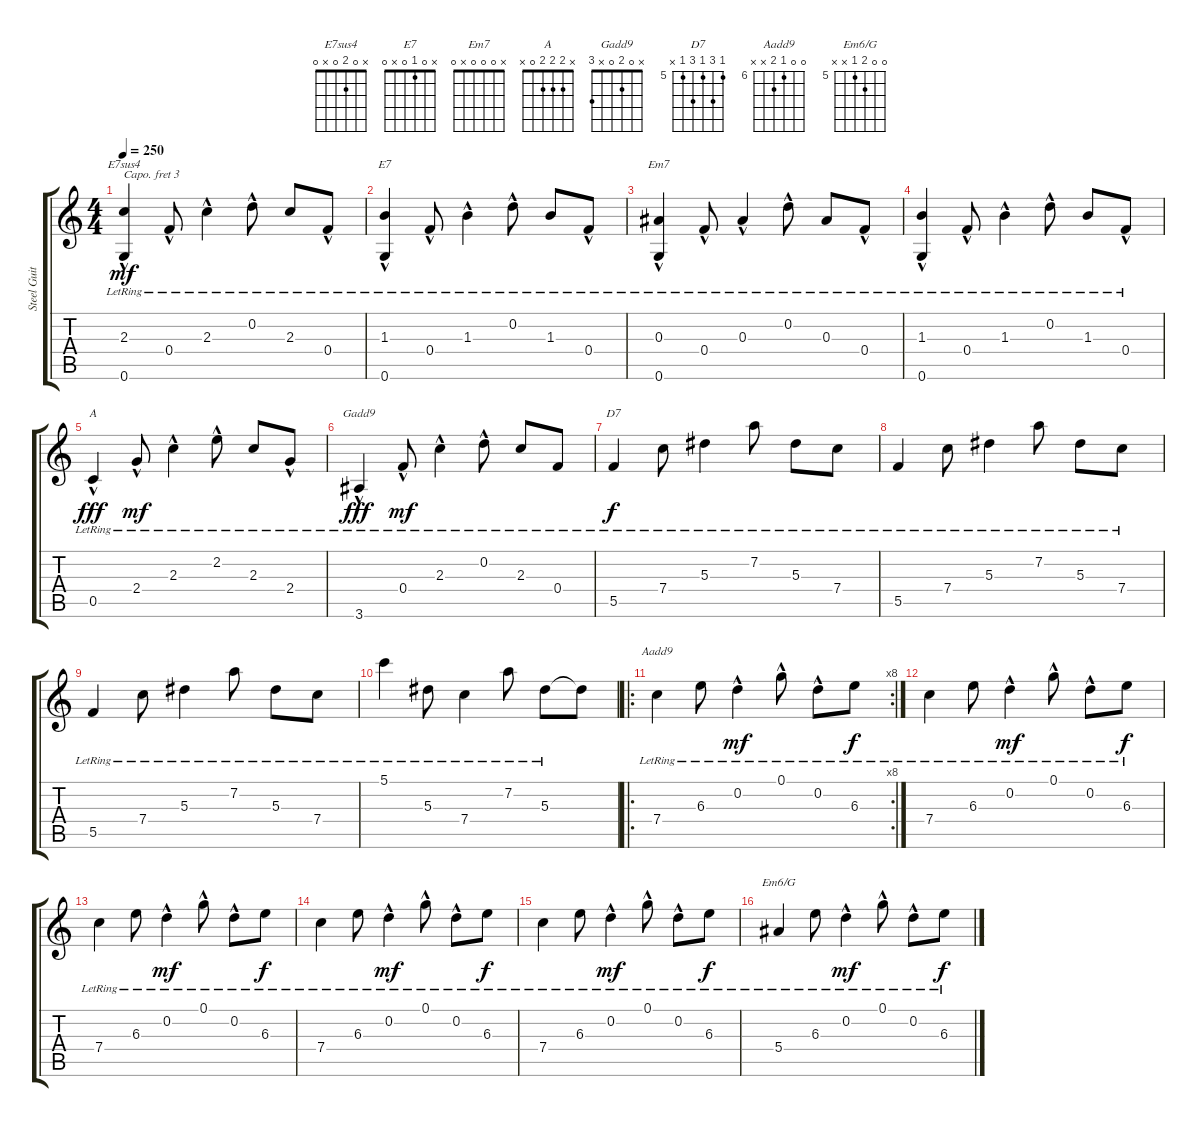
\track ("Steel Guitar with Capo III" "Steel Guit") {instrument acousticguitarsteel}
\staff {score tabs}
\capo 3
\tuning (E4 B3 G3 D3 A2 E2) {hide}
\chord ("E7sus4" x 0 2 0 x 0)
\chord ("E7" x 0 1 0 x 0)
\chord ("Em7" x 0 0 0 x 0)
\chord ("A" x 2 2 2 0 x)
\chord ("Gadd9" x 0 2 0 x 3)
\chord ("D7" 5 7 5 7 5 x) {firstfret 5}
\chord ("Aadd9" 0 0 6 7 x x) {firstfret 6}
\chord ("Em6/G" 0 0 6 5 x x) {firstfret 5}
\ts (4 4)
\tempo 250
\clef g2
\ks c
(2.3{hac lr} 0.6{hac lr}).4{ch "E7sus4" dy mf} 0.4{hac lr}.8 2.3{hac lr}.4 0.2{hac lr}.8 2.3{lr}.8 0.4{hac lr}.8 |
(1.3{hac lr} 0.6{hac lr}).4{ch "E7"} 0.4{hac lr}.8 1.3{hac lr}.4 0.2{hac lr}.8 1.3{lr}.8 0.4{hac lr}.8 |
(0.3{hac lr} 0.6{hac lr}).4{ch "Em7"} 0.4{hac lr}.8 0.3{hac lr}.4 0.2{hac lr}.8 0.3{lr}.8 0.4{hac lr}.8 |
(1.3{hac lr} 0.6{hac lr}).4 0.4{hac lr}.8 1.3{hac lr}.4 0.2{hac lr}.8 1.3{lr}.8 0.4{hac lr}.8 |
0.5{hac lr}.4{ch "A" dy fff} 2.4{hac lr}.8{dy mf} 2.3{hac lr}.4 2.2{hac lr}.8 2.3{lr}.8 2.4{hac lr}.8 |
3.6{hac lr}.4{ch "Gadd9" dy fff} 0.4{hac lr}.8{dy mf} 2.3{hac lr}.4 0.2{hac lr}.8 2.3{lr}.8 0.4{lr}.8 |
5.5{lr}.4{ch "D7" dy f} 7.4{lr}.8 5.3{lr}.4 7.2{lr}.8 5.3{lr}.8 7.4{lr}.8 |
5.5{lr}.4 7.4{lr}.8 5.3{lr}.4 7.2{lr}.8 5.3{lr}.8 7.4{lr}.8 |
5.5{lr}.4 7.4{lr}.8 5.3{lr}.4 7.2{lr}.8 5.3{lr}.8 7.4{lr}.8 |
5.1{lr}.4 5.3{lr}.8 7.4{lr}.4 7.2{lr}.8 5.3{lr}.8 5.3{t}.8 |
\ro
\rc 8
7.4{lr}.4{ch "Aadd9"} 6.3{lr}.8 0.2{hac lr}.4{dy mf} 0.1{hac lr}.8 0.2{hac lr}.8 6.3{lr}.8{dy f} |
7.4{lr}.4 6.3{lr}.8 0.2{hac lr}.4{dy mf} 0.1{hac lr}.8 0.2{hac lr}.8 6.3{lr}.8{dy f} |
7.4{lr}.4 6.3{lr}.8 0.2{hac lr}.4{dy mf} 0.1{hac lr}.8 0.2{hac lr}.8 6.3{lr}.8{dy f} |
7.4{lr}.4 6.3{lr}.8 0.2{hac lr}.4{dy mf} 0.1{hac lr}.8 0.2{hac lr}.8 6.3{lr}.8{dy f} |
7.4{lr}.4 6.3{lr}.8 0.2{hac lr}.4{dy mf} 0.1{hac lr}.8 0.2{hac lr}.8 6.3{lr}.8{dy f} |
5.4{lr}.4{ch "Em6/G"} 6.3{lr}.8 0.2{hac lr}.4{dy mf} 0.1{hac lr}.8 0.2{hac lr}.8 6.3{lr}.8{dy f}
